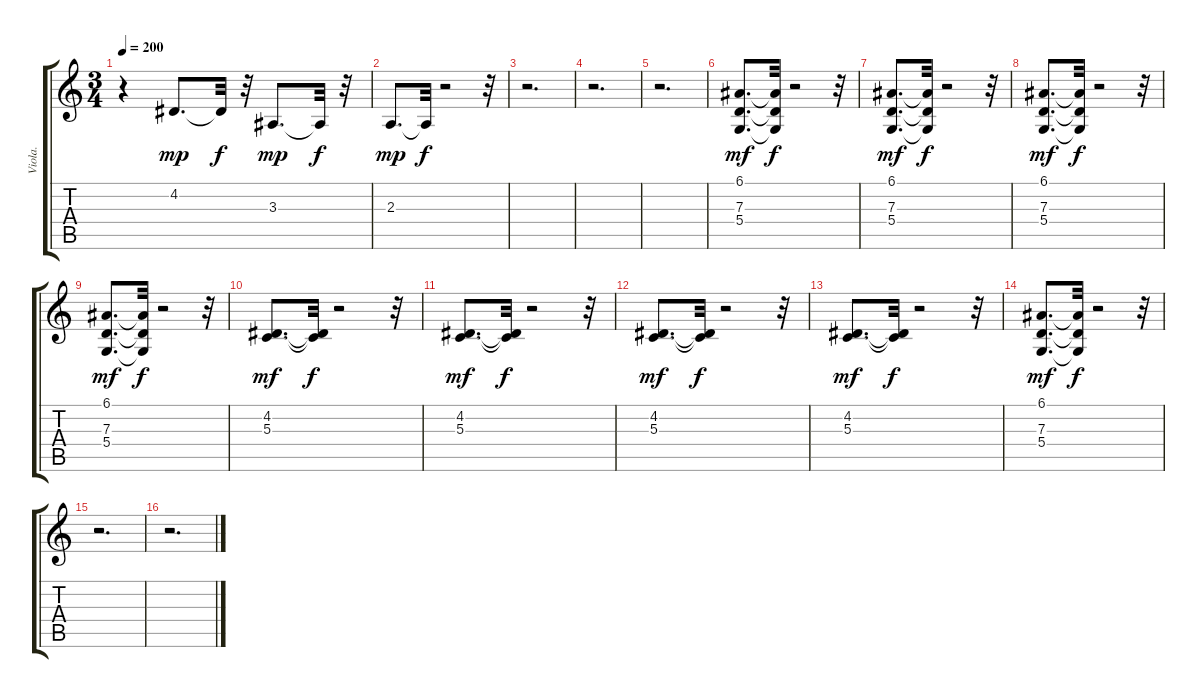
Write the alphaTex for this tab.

\track ("Viola." "Viola.") {instrument stringensemble2}
\staff {score tabs}
\tuning (E4 B3 G3 D3 A2 E2) {hide}
\ts (3 4)
\tempo 200
\clef g2
\ks c
r.4{dy f} 4.2.8{d dy mp} 4.2{t}.32{dy f} r.32 3.3.8{d dy mp} 3.3{t}.32{dy f} r.32 |
2.3.8{d dy mp} 2.3{t}.32{dy f} r.2 r.32 |
r.2{d} |
r.2{d} |
r.2{d} |
(6.1 7.3 5.4).8{d dy mf instrument stringensemble1} (6.1{t} 7.3{t} 5.4{t}).32{dy f} r.2 r.32 |
(6.1 7.3 5.4).8{d dy mf instrument pizzicatostrings} (6.1{t} 7.3{t} 5.4{t}).32{dy f} r.2 r.32 |
(6.1 7.3 5.4).8{d dy mf} (6.1{t} 7.3{t} 5.4{t}).32{dy f} r.2 r.32 |
(6.1 7.3 5.4).8{d dy mf} (6.1{t} 7.3{t} 5.4{t}).32{dy f} r.2 r.32 |
(4.2 5.3).8{d dy mf} (4.2{t} 5.3{t}).32{dy f} r.2 r.32 |
(4.2 5.3).8{d dy mf} (4.2{t} 5.3{t}).32{dy f} r.2 r.32 |
(4.2 5.3).8{d dy mf} (4.2{t} 5.3{t}).32{dy f} r.2 r.32 |
(4.2 5.3).8{d dy mf} (4.2{t} 5.3{t}).32{dy f} r.2 r.32 |
(6.1 7.3 5.4).8{d dy mf} (6.1{t} 7.3{t} 5.4{t}).32{dy f} r.2 r.32 |
r.2{d} |
r.2{d}
